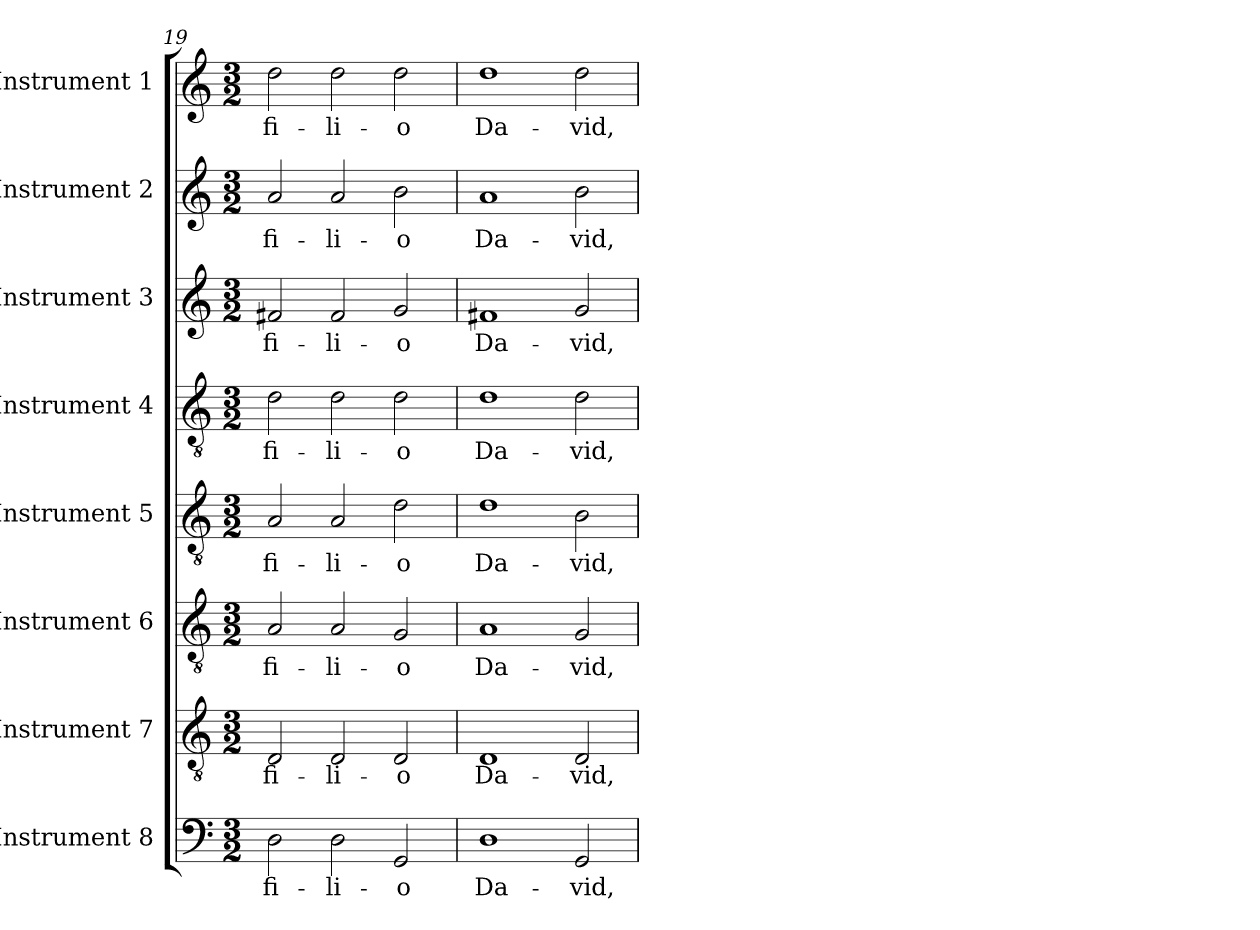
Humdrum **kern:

**kern	**text	**kern	**text	**kern	**text	**kern	**text	**kern	**text	**kern	**text	**kern	**text	**kern	**text
*part8	*part8	*part7	*part7	*part6	*part6	*part5	*part5	*part4	*part4	*part3	*part3	*part2	*part2	*part1	*part1
*staff8	*staff8	*staff7	*staff7	*staff6	*staff6	*staff5	*staff5	*staff4	*staff4	*staff3	*staff3	*staff2	*staff2	*staff1	*staff1
*I"Instrument 8	*	*I"Instrument 7	*	*I"Instrument 6	*	*I"Instrument 5	*	*I"Instrument 4	*	*I"Instrument 3	*	*I"Instrument 2	*	*I"Instrument 1	*
*clefF4	*	*clefGv2	*	*clefGv2	*	*clefGv2	*	*clefGv2	*	*clefG2	*	*clefG2	*	*clefG2	*
*k[]	*	*k[]	*	*k[]	*	*k[]	*	*k[]	*	*k[]	*	*k[]	*	*k[]	*
*C:	*	*C:	*	*C:	*	*C:	*	*C:	*	*C:	*	*C:	*	*C:	*
*M3/2	*	*M3/2	*	*M3/2	*	*M3/2	*	*M3/2	*	*M3/2	*	*M3/2	*	*M3/2	*
=19	=19	=19	=19	=19	=19	=19	=19	=19	=19	=19	=19	=19	=19	=19	=19
!	!LO:LY:b:cj	!	!LO:LY:b:cj	!	!LO:LY:b:cj	!	!LO:LY:b:cj	!	!LO:LY:b:cj	!	!LO:LY:b:cj	!	!LO:LY:b:cj	!	!LO:LY:b:cj
2D\	fi-	2D/	fi-	2A/	fi-	2A/	fi-	2d\	fi-	2f#X/	fi-	2a/	fi-	2dd\	fi-
!	!LO:LY:b:cj	!	!LO:LY:b:cj	!	!LO:LY:b:cj	!	!LO:LY:b:cj	!	!LO:LY:b:cj	!	!LO:LY:b:cj	!	!LO:LY:b:cj	!	!LO:LY:b:cj
2D\	-li-	2D/	-li-	2A/	-li-	2A/	-li-	2d\	-li-	2f#/	-li-	2a/	-li-	2dd\	-li-
!	!LO:LY:b:cj	!	!LO:LY:b:cj	!	!LO:LY:b:cj	!	!LO:LY:b:cj	!	!LO:LY:b:cj	!	!LO:LY:b:cj	!	!LO:LY:b:cj	!	!LO:LY:b:cj
2GG/	-o	2D/	-o	2G/	-o	2d\	-o	2d\	-o	2g/	-o	2b\	-o	2dd\	-o
=20	=20	=20	=20	=20	=20	=20	=20	=20	=20	=20	=20	=20	=20	=20	=20
!	!LO:LY:b:cj	!	!LO:LY:b:cj	!	!LO:LY:b:cj	!	!LO:LY:b:cj	!	!LO:LY:b:cj	!	!LO:LY:b:cj	!	!LO:LY:b:cj	!	!LO:LY:b:cj
1D	Da-	1D	Da-	1A	Da-	1d	Da-	1d	Da-	1f#X	Da-	1a	Da-	1dd	Da-
!	!LO:LY:b:cj	!	!LO:LY:b:cj	!	!LO:LY:b:cj	!	!LO:LY:b:cj	!	!LO:LY:b:cj	!	!LO:LY:b:cj	!	!LO:LY:b:cj	!	!LO:LY:b:cj
2GG/	-vid,	2D/	-vid,	2G/	-vid,	2B\	-vid,	2d\	-vid,	2g/	-vid,	2b\	-vid,	2dd\	-vid,
=	=	=	=	=	=	=	=	=	=	=	=	=	=	=	=
*-	*-	*-	*-	*-	*-	*-	*-	*-	*-	*-	*-	*-	*-	*-	*-
